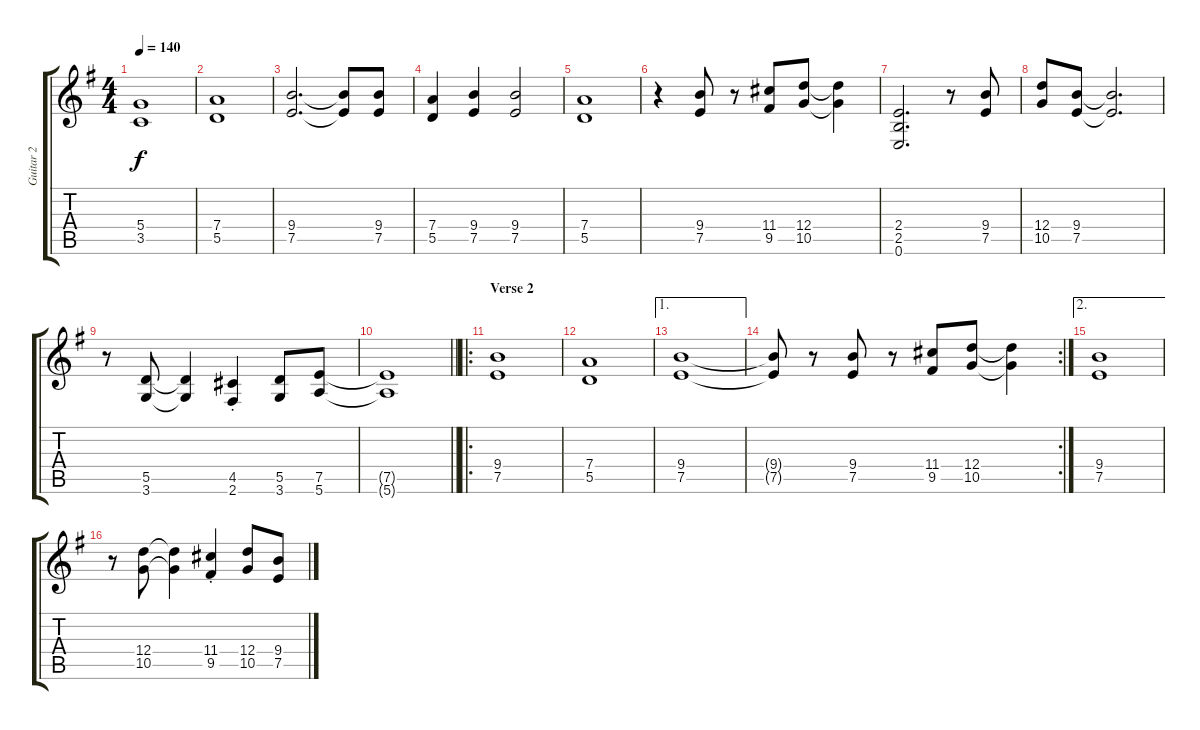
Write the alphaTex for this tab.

\track ("Guitar 2" "Guitar 2") {instrument distortionguitar}
\staff {score tabs}
\tuning (E4 B3 G3 D3 A2 E2) {hide}
\ts (4 4)
\tempo 140
\clef g2
\ks eminor
(5.4 3.5).1{dy f} |
(7.4 5.5).1 |
(9.4 7.5).2{d} (9.4{t} 7.5{t}).8 (9.4 7.5).8 |
(7.4 5.5).4 (9.4 7.5).4 (9.4 7.5).2 |
(7.4 5.5).1 |
r.4 (9.4 7.5).8 r.8 (11.4 9.5).8 (12.4 10.5).8 (12.4{t} 10.5{t}).4 |
(2.4 2.5 0.6).2{d} r.8 (9.4 7.5).8 |
(12.4 10.5).8 (9.4 7.5).8 (9.4{t} 7.5{t}).2{d} |
r.8 (5.5 3.6).8 (5.5{t} 3.6{t}).4 (4.5{st} 2.6{st}).4 (5.5 3.6).8 (7.5 5.6).8 |
\barLineRight lightlight
(7.5{t} 5.6{t}).1 |
\ro
\section ("" "Verse 2")
(9.4 7.5).1 |
(7.4 5.5).1 |
\ae 1
(9.4 7.5).1 |
\rc 2
(9.4{t} 7.5{t}).8 r.8 (9.4 7.5).8 r.8 (11.4 9.5).8 (12.4 10.5).8 (12.4{t} 10.5{t}).4 |
\ae 2
(9.4 7.5).1 |
r.8 (12.4 10.5).8 (12.4{t} 10.5{t}).4 (11.4{st} 9.5{st}).4 (12.4 10.5).8 (9.4 7.5).8
